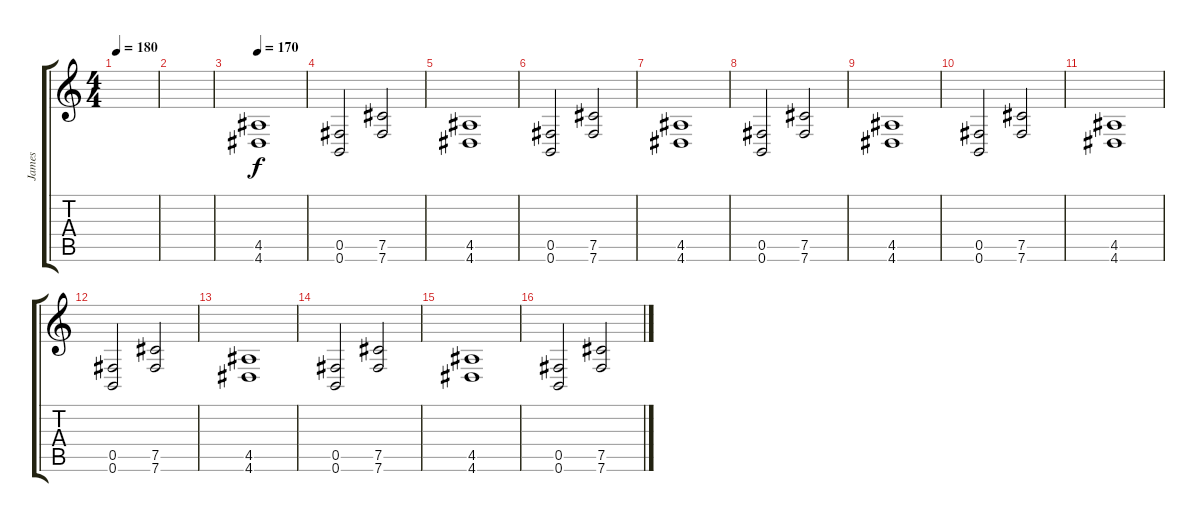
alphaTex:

\track ("James" "James") {instrument distortionguitar}
\staff {score tabs}
\tuning (Db4 Ab3 E3 B2 Gb2 B1) {hide}
\ts (4 4)
\tempo 180
\clef g2
\ks c
|
|
\tempo 170
(4.5 4.6).1 |
(0.5 0.6).2 (7.5 7.6).2 |
(4.5 4.6).1 |
(0.5 0.6).2 (7.5 7.6).2 |
(4.5 4.6).1 |
(0.5 0.6).2 (7.5 7.6).2 |
(4.5 4.6).1 |
(0.5 0.6).2 (7.5 7.6).2 |
(4.5 4.6).1 |
(0.5 0.6).2 (7.5 7.6).2 |
(4.5 4.6).1 |
(0.5 0.6).2 (7.5 7.6).2 |
(4.5 4.6).1 |
(0.5 0.6).2 (7.5 7.6).2
